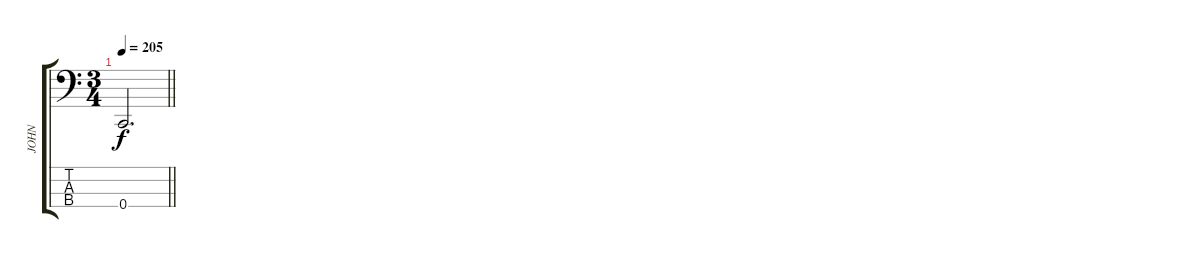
\track ("JOHN" "JOHN") {instrument electricbasspick}
\staff {score tabs}
\tuning (F2 C2 G1 C1) {hide}
\ts (3 4)
\tempo 205
\clef f4
\barLineRight lightlight
\ks c
0.4{t}.2{d dy f}
